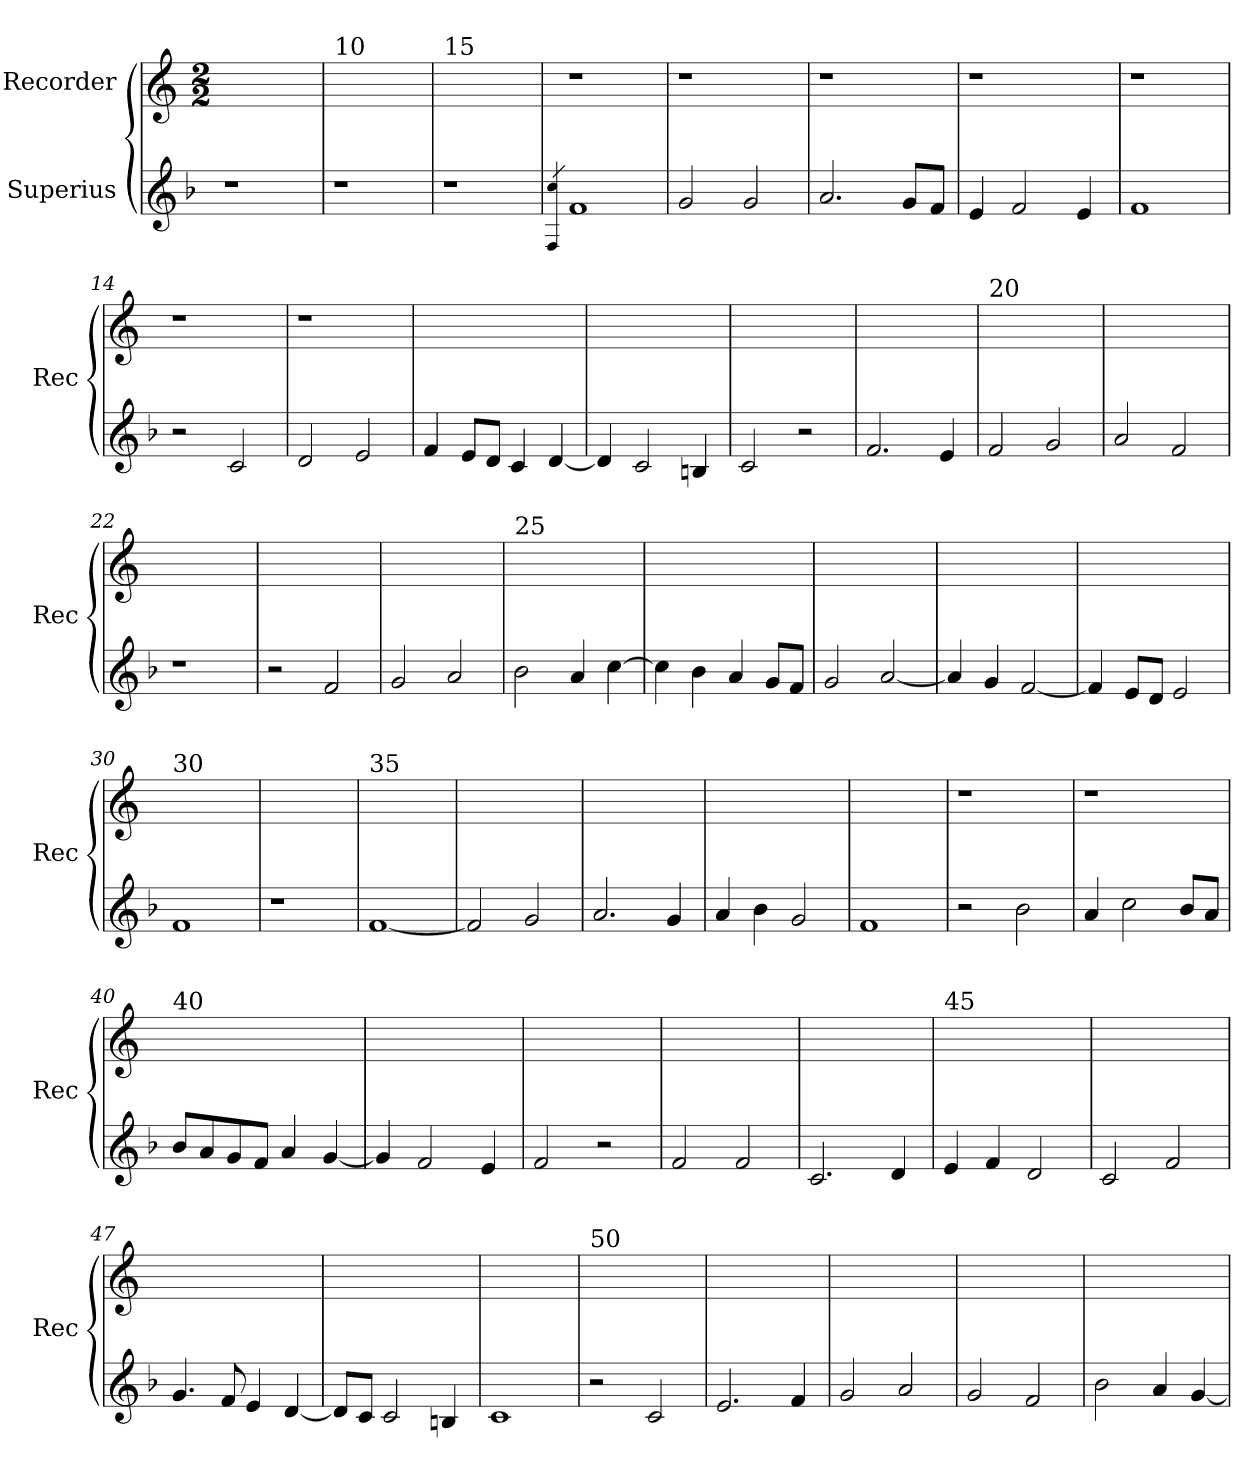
**kern	**kern
*part2	*part1
*staff2	*staff1
*I"Superius	*I"Recorder
*	*I'Rec
*clefG2	*clefG2
*k[b-]	*k[]
*	*M2/2
=1	=1
1r	1ryy
=2	=2
!	!LO:TX:a:t=10
1r	1ryy
=3	=3
1r	1ryy
=4	=4
1r	1ryy
=5	=5
1r	1ryy
=6	=6
1r	1ryy
=7	=7
!	!LO:TX:a:t=15
1r	1ryy
=8	=8
1r	1r
=9	=9
4qF 4qcc	.
1f	1r
=10	=10
2g/	1r
2g/	.
=11	=11
2.a/	1r
8g/L	.
8f/J	.
!!LO:LB:g=z
=12	=12
4e/	1r
2f/	.
4e/	.
=13	=13
1f	1r
!!LO:LB:g=z
=14	=14
2r	1r
2c/	.
=15	=15
2d/	1r
2e/	.
!!LO:LB:g=z
=16	=16
4f/	1ryy
8e/L	.
8d/J	.
4c/	.
[4d/	.
=17	=17
4d/]	1ryy
2c/	.
4Bn/	.
=18	=18
2c/	1ryy
2r	.
=19	=19
2.f/	1ryy
4e/	.
=20	=20
!	!LO:TX:a:t=20
2f/	1ryy
2g/	.
=21	=21
2a/	1ryy
2f/	.
=22	=22
1r	1ryy
=23	=23
2r	1ryy
2f/	.
!!LO:LB:g=z
=24	=24
2g/	1ryy
2a/	.
=25	=25
!	!LO:TX:a:t=25
2b-\	1ryy
4a/	.
[4cc\	.
=26	=26
4cc\]	1ryy
4b-\	.
4a/	.
8g/L	.
8f/J	.
=27	=27
2g/	1ryy
[2a/	.
=28	=28
4a/]	1ryy
4g/	.
[2f/	.
=29	=29
4f/]	1ryy
8e/L	.
8d/J	.
2e/	.
=30	=30
!	!LO:TX:a:t=30
1f	1ryy
!!LO:LB:g=z
=31	=31
1r	1ryy
=32	=32
1r	1ryy
=33	=33
!	!LO:TX:a:t=35
[1f	1ryy
=34	=34
2f/]	1ryy
2g/	.
=35	=35
2.a/	1ryy
4g/	.
=36	=36
4a/	1ryy
4b-\	.
2g/	.
=37	=37
1f	1ryy
=38	=38
2r	1r
2b-\	.
=39	=39
4a/	1r
2cc\	.
8b-/L	.
8a/J	.
!!LO:LB:g=z
=40	=40
!	!LO:TX:a:t=40
8b-/L	1ryy
8a/	.
8g/	.
8f/J	.
4a/	.
[4g/	.
=41	=41
4g/]	1ryy
2f/	.
4e/	.
=42	=42
2f/	1ryy
2r	.
=43	=43
2f/	1ryy
2f/	.
=44	=44
2.c/	1ryy
4d/	.
=45	=45
!	!LO:TX:a:t=45
4e/	1ryy
4f/	.
2d/	.
=46	=46
2c/	1ryy
2f/	.
=47	=47
4.g/	1ryy
8f/	.
4e/	.
[4d/	.
!!LO:PB:g=z
=48	=48
8d/L]	1ryy
8c/J	.
2c/	.
4Bn/	.
=49	=49
1c	1ryy
=50	=50
!	!LO:TX:a:t=50
2r	1ryy
2c/	.
=51	=51
2.e/	1ryy
4f/	.
=52	=52
2g/	1ryy
2a/	.
=53	=53
2g/	1ryy
2f/	.
=54	=54
2b-\	1ryy
4a/	.
[4g/	.
=	=
*-	*-
